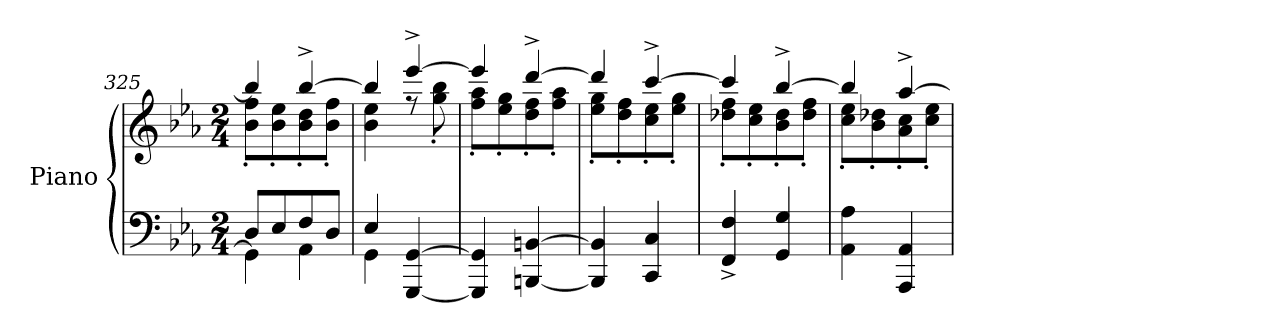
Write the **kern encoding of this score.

**kern	**kern
*part1	*part1
*staff2	*staff1
*I"Piano	*
*I'Pno	*
*clefF4	*clefG2
*k[b-e-a-]	*k[b-e-a-]
*M2/4	*M2/4
=325	=325
*^	*^
8D/L	4GG\]	4bb-/]	8b-\' 8ff\'L
8E-/	.	.	8b-\' 8ee-\'
8F/	4AA-\	[4bb-^/	8b-\' 8dd\'
8D/J	.	.	8b-\' 8ff\'J
=326	=326	=326	=326
4E-/	4GG\	4bb-/]	4b-\ 4ee-\
[4GGG/ [4GG/	4rFFFyy	[4eee-^/	8rff
.	.	.	8gg\' 8bb-\'
*v	*v	*	*
=327	=327	=327
4GGG/] 4GG/]	4eee-/]	8ff\' 8aa-\'L
.	.	8ee-\' 8gg\'
[4BBBn/ [4BBn/	[4ddd^/	8dd\' 8ff\'
.	.	8ff\' 8aa-\'J
=328	=328	=328
4BBB/] 4BB/]	4ddd/]	8ee-\' 8gg\'L
.	.	8dd\' 8ff\'
4CC/ 4C/	[4ccc^/	8cc\' 8ee-\'
.	.	8ee-\' 8gg\'J
=329	=329	=329
4FF/^ 4F/^	4ccc/]	8dd-X\' 8ff\'L
.	.	8cc\' 8ee-\'
4GG/ 4G/	[4bb-^/	8b-\' 8dd-\'
.	.	8dd-\' 8ff\'J
=330	=330	=330
4AA-\ 4A-\	4bb-/]	8cc\' 8ee-\'L
.	.	8b-\' 8dd-X\'
4AAA-/ 4AA-/	[4aa-^/	8a-\' 8cc\'
.	.	8cc\' 8ee-\'J
*	*v	*v
=	=
*-	*-
